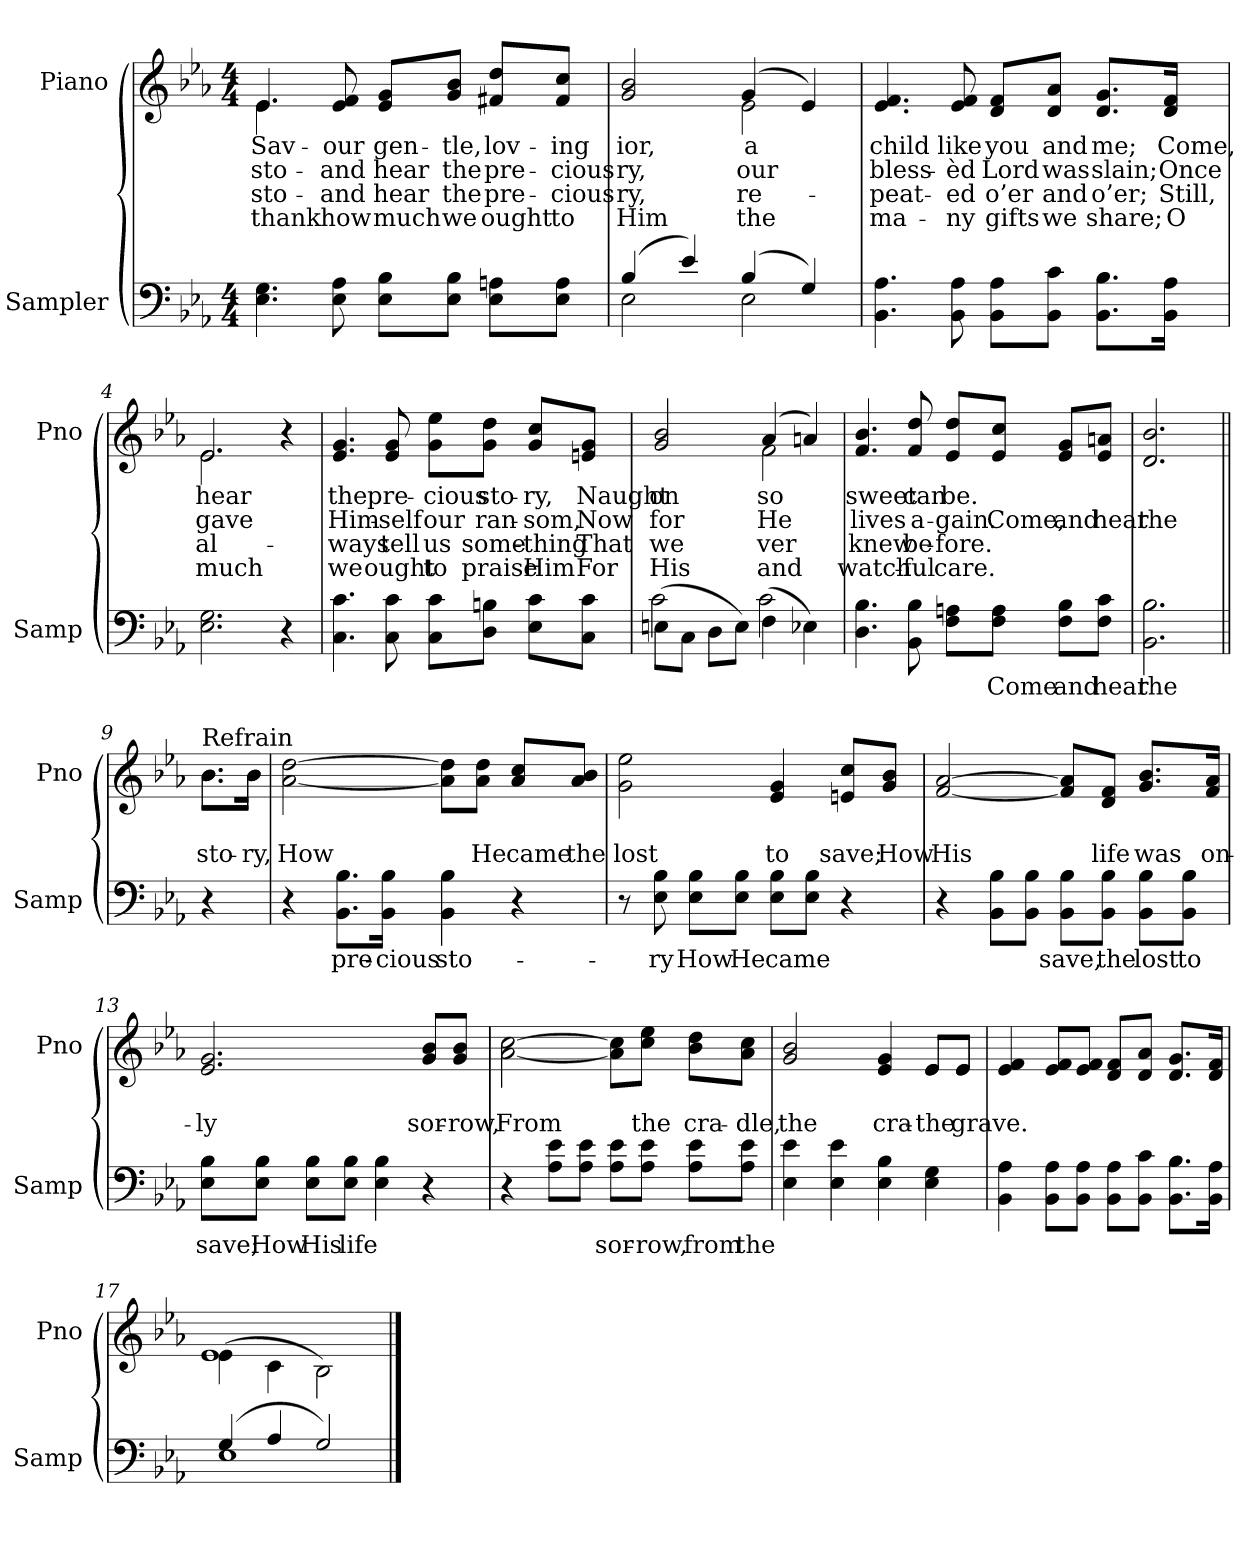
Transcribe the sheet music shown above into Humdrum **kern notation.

**kern	**text	**kern	**text	**text	**text	**text
*part2	*part2	*part1	*part1	*part1	*part1	*part1
*staff2	*staff2	*staff1	*staff1	*staff1	*staff1	*staff1
*I"Sampler	*	*I"Piano	*	*	*	*
*I'Samp	*	*I'Pno	*	*	*	*
*clefF4	*	*clefG2	*	*	*	*
*k[b-e-a-]	*	*k[b-e-a-]	*	*	*	*
*E-:	*	*E-:	*	*	*	*
*M4/4	*	*M4/4	*	*	*	*
=1	=1	=1	=1	=1	=1	=1
*	*	*^	*	*	*	*
4.E- 4.G	.	4.e-/	4.e-	Sav-	sto-	sto-	thank
8E- 8A-	.	8e- 8f	2ryy	our	and	and	how
8E-\ 8B-\L	.	8e-/ 8g/L	.	gen-	hear	hear	much
8E-\ 8B-\J	.	8g/ 8b-/J	.	-tle,	the	the	we
8E-\ 8An\L	.	8f#X/ 8dd/L	.	lov-	pre-	pre-	ought
8E-\ 8A\J	.	8f#/ 8cc/J	8ryy	-ing	-cious	-cious	to
=2	=2	=2	=2	=2	=2	=2	=2
*^	*	*	*	*	*	*	*
(4B-/	2E-	.	2g 2b-	2ryy	-ior,	-ry,	-ry,	Him
4e-/)	.	.	.	.	.	.	.	.
(4B-/	2E-	.	(4g/	2e-	a	our	re-	the
4G/)	.	.	4e-/)	.	.	.	.	.
*v	*v	*	*	*	*	*	*	*
*	*	*v	*v	*	*	*	*
=3	=3	=3	=3	=3	=3	=3
4.BB- 4.A-	.	4.e- 4.f	child	bless-	-peat-	ma-
8BB- 8A-	.	8e- 8f	like	-èd	-ed	-ny
8BB-\ 8A-\L	.	8d/ 8f/L	you	Lord	o’er	gifts
8BB-\ 8c\J	.	8d/ 8a-/J	and	was	and	we
8.BB-\ 8.B-\L	.	8.d/ 8.g/L	me;	slain;	o’er;	share;
16BB-\ 16A-\Jk	.	16d/ 16f/Jk	Come,	Once	Still,	O
=4	=4	=4	=4	=4	=4	=4
*	*	*^	*	*	*	*
2.E- 2.G	.	2.e-/	2.e-	hear	gave	al-	much
4r	.	4r	4ryy	.	.	.	.
*	*	*v	*v	*	*	*	*
=5	=5	=5	=5	=5	=5	=5
4.C 4.c	.	4.e- 4.g	the	Him-	-ways	we
8C 8c	.	8e- 8g	pre-	-self	tell	ought
8C\ 8c\L	.	8g\ 8ee-\L	-cious	our	us	to
8D\ 8Bn\J	.	8g\ 8dd\J	sto-	ran-	some-	praise
8E-\ 8c\L	.	8g/ 8cc/L	-ry,	-som,	-thing	Him
8C\ 8c\J	.	8en/ 8g/J	Naught	Now	That	For
=6	=6	=6	=6	=6	=6	=6
*^	*	*^	*	*	*	*
(8En\L	2c	.	2g 2b-	2ryy	on	for	we	His
8C\J	.	.	.	.	.	.	.	.
8D\L	.	.	.	.	.	.	.	.
8E\J)	.	.	.	.	.	.	.	.
(4F\	2c	.	(4a-/	2f	so	He	-ver	and
4E-X\)	.	.	4an/)	.	.	.	.	.
*v	*v	*	*	*	*	*	*	*
*	*	*v	*v	*	*	*	*
=7	=7	=7	=7	=7	=7	=7
4.D 4.B-	.	4.f 4.b-	sweet	lives	knew	watch-
8BB- 8B-	.	8f 8dd	can	a-	be-	-ful
8F\ 8An\L	.	8e-/ 8dd/L	be.	-gain.	-fore.	care.
8F\ 8A\J	Come	8e-/ 8cc/J	.	Come,	.	.
8F\ 8B-\L	and	8e-/ 8g/L	.	and	.	.
8F\ 8c\J	hear	8e-/ 8an/J	.	hear	.	.
=8	=8	=8	=8	=8	=8	=8
2.BB- 2.B-	the	2.d 2.b-	.	the	.	.
=9||	=9||	=9||	=9||	=9||	=9||	=9||
*	*	*^	*	*	*	*
!	!	!LO:TX:t=Refrain	!	!	!	!	!
4r	.	8.b-\L	8.b-\L	.	sto-	.	.
.	.	16b-\Jk	16b-\Jk	.	-ry,	.	.
*	*	*v	*v	*	*	*	*
=10	=10	=10	=10	=10	=10	=10
4r	.	[2a- [2dd	.	How	.	.
8.BB-\ 8.B-\L	pre-	.	.	.	.	.
16BB-\ 16B-\Jk	-cious	.	.	.	.	.
4BB- 4B-	sto-	8a-]\ 8dd]\L	.	.	.	.
.	.	8a-\ 8dd\J	.	He	.	.
4r	.	8a-/ 8cc/L	.	came	.	.
.	.	8a-/ 8b-/J	.	the	.	.
=11	=11	=11	=11	=11	=11	=11
8r	.	2g 2ee-	.	lost	.	.
8E- 8B-	-ry	.	.	.	.	.
8E-\ 8B-\L	How	.	.	.	.	.
8E-\ 8B-\J	He	.	.	.	.	.
8E-\ 8B-\L	came	4e- 4g	.	to	.	.
8E-\ 8B-\J	.	.	.	.	.	.
4r	.	8en/ 8cc/L	.	save;	.	.
.	.	8g/ 8b-/J	.	How	.	.
=12	=12	=12	=12	=12	=12	=12
4r	.	[2f [2a-	.	His	.	.
8BB-\ 8B-\L	.	.	.	.	.	.
8BB-\ 8B-\J	.	.	.	.	.	.
8BB-\ 8B-\L	save,	8f]/ 8a-]/L	.	.	.	.
8BB-\ 8B-\J	the	8d/ 8f/J	.	life	.	.
8BB-\ 8B-\L	lost	8.g/ 8.b-/L	.	was	.	.
8BB-\ 8B-\J	to	.	.	.	.	.
.	.	16f/ 16a-/Jk	.	on-	.	.
=13	=13	=13	=13	=13	=13	=13
8E-\ 8B-\L	save;	2.e- 2.g	.	-ly	.	.
8E-\ 8B-\J	How	.	.	.	.	.
8E-\ 8B-\L	His	.	.	.	.	.
8E-\ 8B-\J	life	.	.	.	.	.
4E- 4B-	.	.	.	.	.	.
4r	.	8g/ 8b-/L	.	sor-	.	.
.	.	8g/ 8b-/J	.	-row,	.	.
=14	=14	=14	=14	=14	=14	=14
4r	.	[2a- [2cc	.	From	.	.
8A-\ 8e-\L	.	.	.	.	.	.
8A-\ 8e-\J	.	.	.	.	.	.
8A-\ 8e-\L	sor-	8a-]\ 8cc]\L	.	.	.	.
8A-\ 8e-\J	-row,	8cc\ 8ee-\J	.	the	.	.
8A-\ 8e-\L	from	8b-\ 8dd\L	.	cra-	.	.
8A-\ 8e-\J	the	8a-\ 8cc\J	.	-dle,	.	.
=15	=15	=15	=15	=15	=15	=15
*	*	*^	*	*	*	*
4E- 4e-	.	2g 2b-	2.ryy	.	the	.	.
4E- 4e-	.	.	.	.	.	.	.
4E- 4B-	.	4e- 4g	.	.	cra-	.	.
4E- 4G	.	8e-/L	8e-/L	.	the	.	.
.	.	8e-/J	8e-/J	.	grave.	.	.
*	*	*v	*v	*	*	*	*
=16	=16	=16	=16	=16	=16	=16
4BB- 4A-	.	4e- 4f	.	.	.	.
8BB-\ 8A-\L	.	8e-/ 8f/L	.	.	.	.
8BB-\ 8A-\J	.	8e-/ 8f/J	.	.	.	.
8BB-\ 8A-\L	.	8d/ 8f/L	.	.	.	.
8BB-\ 8c\J	.	8d/ 8a-/J	.	.	.	.
8.BB-\ 8.B-\L	.	8.d/ 8.g/L	.	.	.	.
16BB-\ 16A-\Jk	.	16d/ 16f/Jk	.	.	.	.
=17	=17	=17	=17	=17	=17	=17
*^	*	*^	*	*	*	*
(4G/	1E-	.	(4e-\	1e-	.	.	.	.
4A-/	.	.	4c\	.	.	.	.	.
2G/)	.	.	2B-\)	.	.	.	.	.
*v	*v	*	*	*	*	*	*	*
*	*	*v	*v	*	*	*	*
==	==	==	==	==	==	==
*-	*-	*-	*-	*-	*-	*-
